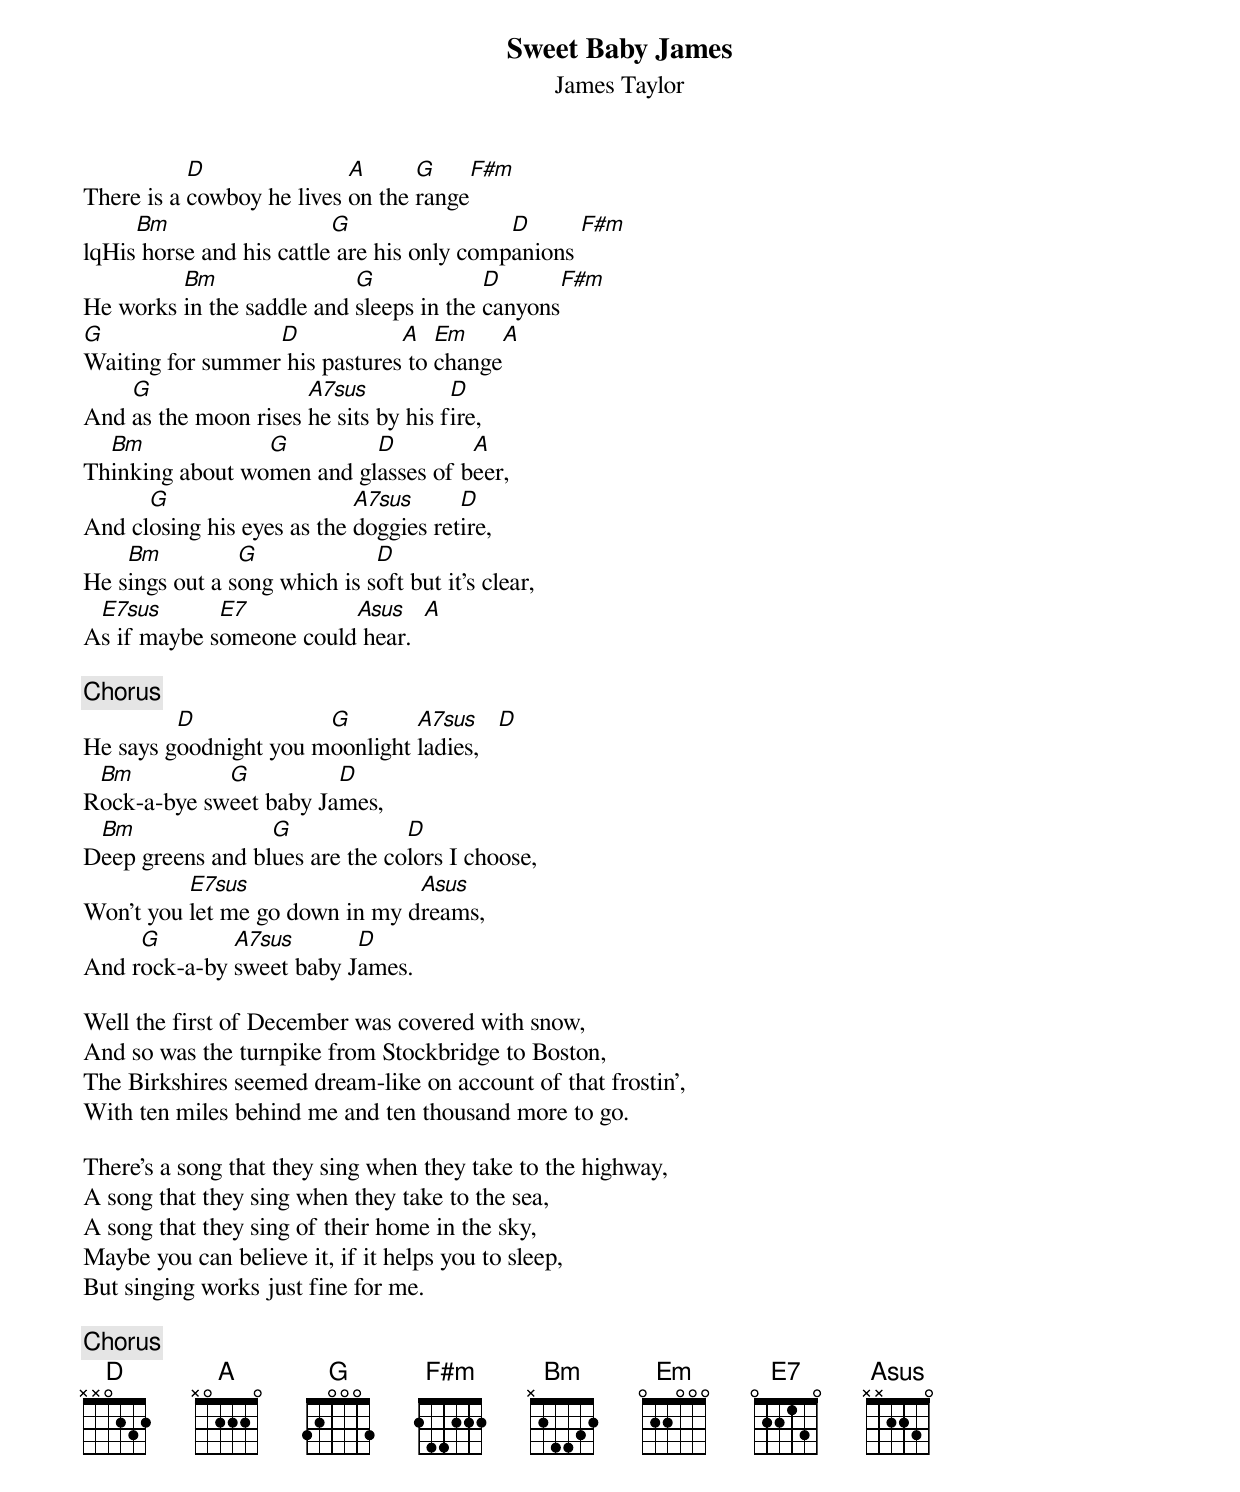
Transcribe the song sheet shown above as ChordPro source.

{title:Sweet Baby James}
{subtitle:James Taylor}
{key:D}

There is a [D]cowboy he lives [A]on the [G]range[F#m]
lqHis[Bm] horse and his cattle[G] are his only comp[D]anions [F#m]
He works [Bm]in the saddle and [G]sleeps in the [D]canyons[F#m]
[G]Waiting for summer[D] his pastures[A] to [Em]change[A]
And [G]as the moon rises [A7sus]he sits by his f[D]ire,
Th[Bm]inking about wo[G]men and gl[D]asses of b[A]eer,
And cl[G]osing his eyes as the [A7sus]doggies ret[D]ire,
He s[Bm]ings out a s[G]ong which is s[D]oft but it's clear,
A[E7sus]s if maybe s[E7]omeone could[Asus] hear.  [A]

{comment:Chorus}
He says g[D]oodnight you m[G]oonlight [A7sus]ladies,   [D]
R[Bm]ock-a-bye sw[G]eet baby Ja[D]mes,
D[Bm]eep greens and bl[G]ues are the co[D]lors I choose,
Won't you [E7sus]let me go down in my d[Asus]reams,
And r[G]ock-a-by [A7sus]sweet baby J[D]ames.

Well the first of December was covered with snow,
And so was the turnpike from Stockbridge to Boston,
The Birkshires seemed dream-like on account of that frostin',
With ten miles behind me and ten thousand more to go.

There's a song that they sing when they take to the highway,
A song that they sing when they take to the sea,
A song that they sing of their home in the sky,
Maybe you can believe it, if it helps you to sleep,
But singing works just fine for me.

{comment:Chorus}
